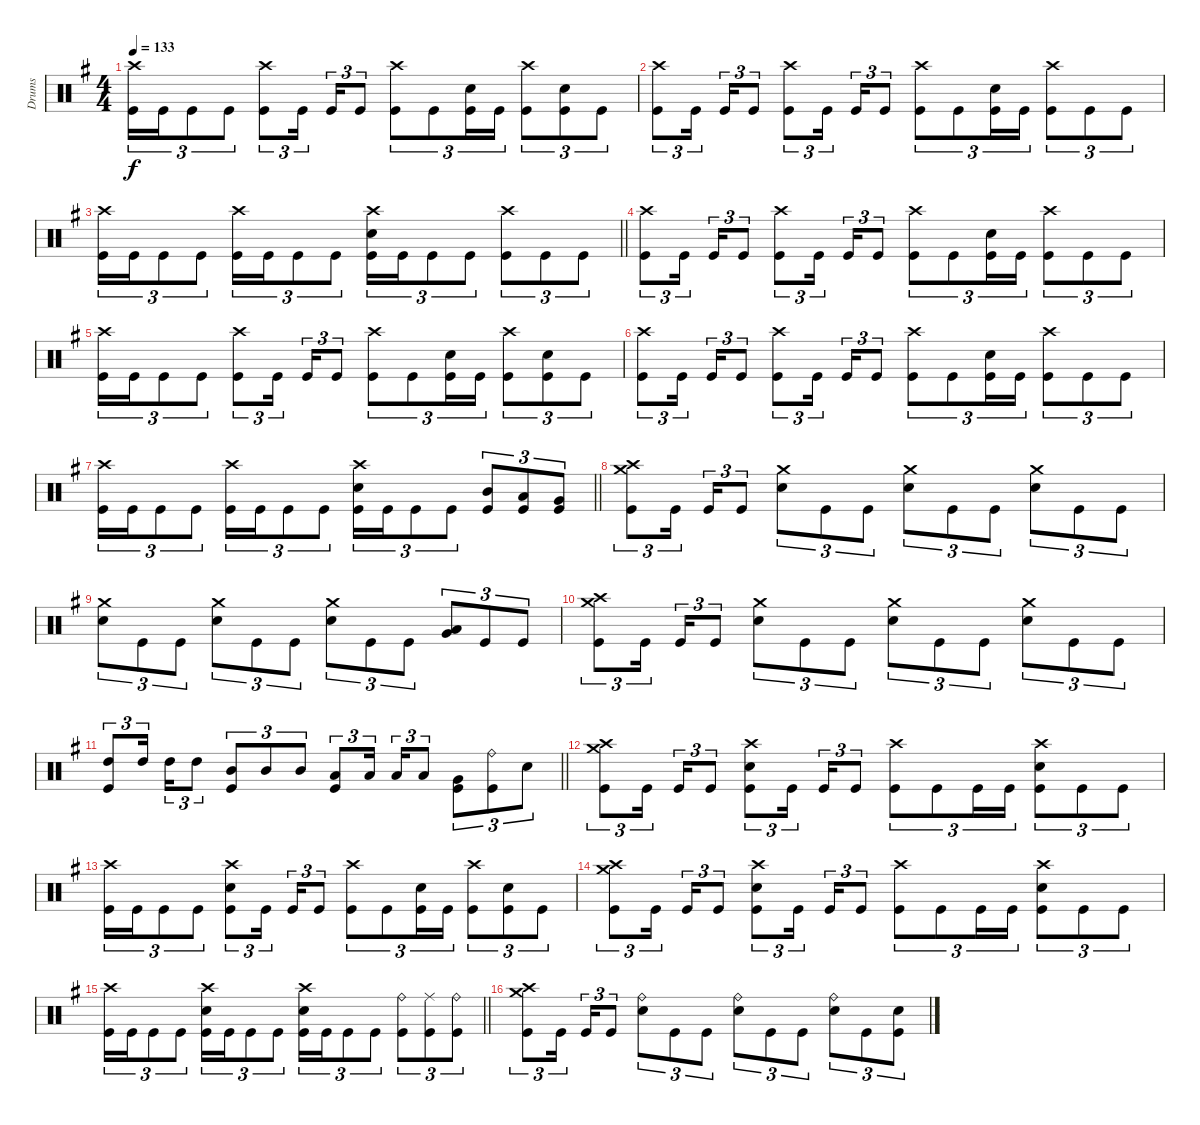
\track ("Drums" "Drums") {instrument percussion}
\staff
\articulation defaults
\ts (4 4)
\tempo 133
\clef neutral
\ks eminor
("Crash high (hit)" "Kick (hit)").16{tu (3 2) dy f} "Kick (hit)".16{tu (3 2)} "Kick (hit)".8{tu (3 2)} "Kick (hit)".8{tu (3 2)} ("Crash high (hit)" "Kick (hit)").8{tu (3 2)} "Kick (hit)".16{tu (3 2) beam splitsecondary} "Kick (hit)".16{tu (3 2)} "Kick (hit)".8{tu (3 2)} ("Crash high (hit)" "Kick (hit)").8{tu (3 2)} "Kick (hit)".8{tu (3 2)} ("Electric Snare (hit)" "Kick (hit)").16{tu (3 2)} "Kick (hit)".16{tu (3 2)} ("Crash high (hit)" "Kick (hit)").8{tu (3 2)} ("Electric Snare (hit)" "Kick (hit)").8{tu (3 2)} "Kick (hit)".8{tu (3 2)} |
("Crash high (hit)" "Kick (hit)").8{tu (3 2)} "Kick (hit)".16{tu (3 2) beam splitsecondary} "Kick (hit)".16{tu (3 2)} "Kick (hit)".8{tu (3 2)} ("Crash high (hit)" "Kick (hit)").8{tu (3 2)} "Kick (hit)".16{tu (3 2) beam splitsecondary} "Kick (hit)".16{tu (3 2)} "Kick (hit)".8{tu (3 2)} ("Crash high (hit)" "Kick (hit)").8{tu (3 2)} "Kick (hit)".8{tu (3 2)} ("Electric Snare (hit)" "Kick (hit)").16{tu (3 2)} "Kick (hit)".16{tu (3 2)} ("Crash high (hit)" "Kick (hit)").8{tu (3 2)} "Kick (hit)".8{tu (3 2)} "Kick (hit)".8{tu (3 2)} |
\barLineRight lightlight
("Crash high (hit)" "Kick (hit)").16{tu (3 2)} "Kick (hit)".16{tu (3 2)} "Kick (hit)".8{tu (3 2)} "Kick (hit)".8{tu (3 2)} ("Crash high (hit)" "Kick (hit)").16{tu (3 2)} "Kick (hit)".16{tu (3 2)} "Kick (hit)".8{tu (3 2)} "Kick (hit)".8{tu (3 2)} ("Crash high (hit)" "Electric Snare (hit)" "Kick (hit)").16{tu (3 2)} "Kick (hit)".16{tu (3 2)} "Kick (hit)".8{tu (3 2)} "Kick (hit)".8{tu (3 2)} ("Crash high (hit)" "Kick (hit)").8{tu (3 2)} "Kick (hit)".8{tu (3 2)} "Kick (hit)".8{tu (3 2)} |
("Crash high (hit)" "Kick (hit)").8{tu (3 2)} "Kick (hit)".16{tu (3 2) beam splitsecondary} "Kick (hit)".16{tu (3 2)} "Kick (hit)".8{tu (3 2)} ("Crash high (hit)" "Kick (hit)").8{tu (3 2)} "Kick (hit)".16{tu (3 2) beam splitsecondary} "Kick (hit)".16{tu (3 2)} "Kick (hit)".8{tu (3 2)} ("Crash high (hit)" "Kick (hit)").8{tu (3 2)} "Kick (hit)".8{tu (3 2)} ("Electric Snare (hit)" "Kick (hit)").16{tu (3 2)} "Kick (hit)".16{tu (3 2)} ("Crash high (hit)" "Kick (hit)").8{tu (3 2)} "Kick (hit)".8{tu (3 2)} "Kick (hit)".8{tu (3 2)} |
("Crash high (hit)" "Kick (hit)").16{tu (3 2)} "Kick (hit)".16{tu (3 2)} "Kick (hit)".8{tu (3 2)} "Kick (hit)".8{tu (3 2)} ("Crash high (hit)" "Kick (hit)").8{tu (3 2)} "Kick (hit)".16{tu (3 2) beam splitsecondary} "Kick (hit)".16{tu (3 2)} "Kick (hit)".8{tu (3 2)} ("Crash high (hit)" "Kick (hit)").8{tu (3 2)} "Kick (hit)".8{tu (3 2)} ("Electric Snare (hit)" "Kick (hit)").16{tu (3 2)} "Kick (hit)".16{tu (3 2)} ("Crash high (hit)" "Kick (hit)").8{tu (3 2)} ("Electric Snare (hit)" "Kick (hit)").8{tu (3 2)} "Kick (hit)".8{tu (3 2)} |
("Crash high (hit)" "Kick (hit)").8{tu (3 2)} "Kick (hit)".16{tu (3 2) beam splitsecondary} "Kick (hit)".16{tu (3 2)} "Kick (hit)".8{tu (3 2)} ("Crash high (hit)" "Kick (hit)").8{tu (3 2)} "Kick (hit)".16{tu (3 2) beam splitsecondary} "Kick (hit)".16{tu (3 2)} "Kick (hit)".8{tu (3 2)} ("Crash high (hit)" "Kick (hit)").8{tu (3 2)} "Kick (hit)".8{tu (3 2)} ("Electric Snare (hit)" "Kick (hit)").16{tu (3 2)} "Kick (hit)".16{tu (3 2)} ("Crash high (hit)" "Kick (hit)").8{tu (3 2)} "Kick (hit)".8{tu (3 2)} "Kick (hit)".8{tu (3 2)} |
\barLineRight lightlight
("Crash high (hit)" "Kick (hit)").16{tu (3 2)} "Kick (hit)".16{tu (3 2)} "Kick (hit)".8{tu (3 2)} "Kick (hit)".8{tu (3 2)} ("Crash high (hit)" "Kick (hit)").16{tu (3 2)} "Kick (hit)".16{tu (3 2)} "Kick (hit)".8{tu (3 2)} "Kick (hit)".8{tu (3 2)} ("Crash high (hit)" "Electric Snare (hit)" "Kick (hit)").16{tu (3 2)} "Kick (hit)".16{tu (3 2)} "Kick (hit)".8{tu (3 2)} "Kick (hit)".8{tu (3 2)} ("Mid Tom (hit)" "Kick (hit)").8{tu (3 2)} ("Low Tom (hit)" "Kick (hit)").8{tu (3 2)} ("Very Low Tom (hit)" "Kick (hit)").8{tu (3 2)} |
("Crash high (hit)" "Crash medium (hit)" "Kick (hit)").8{tu (3 2)} "Kick (hit)".16{tu (3 2) beam splitsecondary} "Kick (hit)".16{tu (3 2)} "Kick (hit)".8{tu (3 2)} ("Crash medium (hit)" "Electric Snare (hit)").8{tu (3 2)} "Kick (hit)".8{tu (3 2)} "Kick (hit)".8{tu (3 2)} ("Crash medium (hit)" "Electric Snare (hit)").8{tu (3 2)} "Kick (hit)".8{tu (3 2)} "Kick (hit)".8{tu (3 2)} ("Crash medium (hit)" "Electric Snare (hit)").8{tu (3 2)} "Kick (hit)".8{tu (3 2)} "Kick (hit)".8{tu (3 2)} |
("Crash medium (hit)" "Electric Snare (hit)").8{tu (3 2)} "Kick (hit)".8{tu (3 2)} "Kick (hit)".8{tu (3 2)} ("Crash medium (hit)" "Electric Snare (hit)").8{tu (3 2)} "Kick (hit)".8{tu (3 2)} "Kick (hit)".8{tu (3 2)} ("Crash medium (hit)" "Electric Snare (hit)").8{tu (3 2)} "Kick (hit)".8{tu (3 2)} "Kick (hit)".8{tu (3 2)} ("Low Floor Tom (hit)" "Very Low Tom (hit)").8{tu (3 2)} "Kick (hit)".8{tu (3 2)} "Kick (hit)".8{tu (3 2)} |
("Crash high (hit)" "Crash medium (hit)" "Kick (hit)").8{tu (3 2)} "Kick (hit)".16{tu (3 2) beam splitsecondary} "Kick (hit)".16{tu (3 2)} "Kick (hit)".8{tu (3 2)} ("Crash medium (hit)" "Electric Snare (hit)").8{tu (3 2)} "Kick (hit)".8{tu (3 2)} "Kick (hit)".8{tu (3 2)} ("Crash medium (hit)" "Electric Snare (hit)").8{tu (3 2)} "Kick (hit)".8{tu (3 2)} "Kick (hit)".8{tu (3 2)} ("Crash medium (hit)" "Electric Snare (hit)").8{tu (3 2)} "Kick (hit)".8{tu (3 2)} "Kick (hit)".8{tu (3 2)} |
\barLineRight lightlight
("High Tom (hit)" "Kick (hit)").8{tu (3 2)} "High Tom (hit)".16{tu (3 2) beam splitsecondary} "High Tom (hit)".16{tu (3 2)} "High Tom (hit)".8{tu (3 2)} ("Mid Tom (hit)" "Kick (hit)").8{tu (3 2)} "Mid Tom (hit)".8{tu (3 2)} "Mid Tom (hit)".8{tu (3 2)} ("Low Tom (hit)" "Kick (hit)").8{tu (3 2)} "Low Tom (hit)".16{tu (3 2) beam splitsecondary} "Low Tom (hit)".16{tu (3 2)} "Low Tom (hit)".8{tu (3 2)} ("Very Low Tom (hit)" "Kick (hit)").8{tu (3 2)} ("Ride (bell)" "Kick (hit)").8{tu (3 2)} "Electric Snare (hit)".8{tu (3 2)} |
("Crash high (hit)" "Crash medium (hit)" "Kick (hit)").8{tu (3 2)} "Kick (hit)".16{tu (3 2) beam splitsecondary} "Kick (hit)".16{tu (3 2)} "Kick (hit)".8{tu (3 2)} ("Crash high (hit)" "Electric Snare (hit)" "Kick (hit)").8{tu (3 2)} "Kick (hit)".16{tu (3 2) beam splitsecondary} "Kick (hit)".16{tu (3 2)} "Kick (hit)".8{tu (3 2)} ("Crash high (hit)" "Kick (hit)").8{tu (3 2)} "Kick (hit)".8{tu (3 2)} "Kick (hit)".16{tu (3 2)} "Kick (hit)".16{tu (3 2)} ("Crash high (hit)" "Electric Snare (hit)" "Kick (hit)").8{tu (3 2)} "Kick (hit)".8{tu (3 2)} "Kick (hit)".8{tu (3 2)} |
("Crash high (hit)" "Kick (hit)").16{tu (3 2)} "Kick (hit)".16{tu (3 2)} "Kick (hit)".8{tu (3 2)} "Kick (hit)".8{tu (3 2)} ("Crash high (hit)" "Electric Snare (hit)" "Kick (hit)").8{tu (3 2)} "Kick (hit)".16{tu (3 2) beam splitsecondary} "Kick (hit)".16{tu (3 2)} "Kick (hit)".8{tu (3 2)} ("Crash high (hit)" "Kick (hit)").8{tu (3 2)} "Kick (hit)".8{tu (3 2)} ("Electric Snare (hit)" "Kick (hit)").16{tu (3 2)} "Kick (hit)".16{tu (3 2)} ("Crash high (hit)" "Kick (hit)").8{tu (3 2)} ("Electric Snare (hit)" "Kick (hit)").8{tu (3 2)} "Kick (hit)".8{tu (3 2)} |
("Crash high (hit)" "Crash medium (hit)" "Kick (hit)").8{tu (3 2)} "Kick (hit)".16{tu (3 2) beam splitsecondary} "Kick (hit)".16{tu (3 2)} "Kick (hit)".8{tu (3 2)} ("Crash high (hit)" "Electric Snare (hit)" "Kick (hit)").8{tu (3 2)} "Kick (hit)".16{tu (3 2) beam splitsecondary} "Kick (hit)".16{tu (3 2)} "Kick (hit)".8{tu (3 2)} ("Crash high (hit)" "Kick (hit)").8{tu (3 2)} "Kick (hit)".8{tu (3 2)} "Kick (hit)".16{tu (3 2)} "Kick (hit)".16{tu (3 2)} ("Crash high (hit)" "Electric Snare (hit)" "Kick (hit)").8{tu (3 2)} "Kick (hit)".8{tu (3 2)} "Kick (hit)".8{tu (3 2)} |
\barLineRight lightlight
("Crash high (hit)" "Kick (hit)").16{tu (3 2)} "Kick (hit)".16{tu (3 2)} "Kick (hit)".8{tu (3 2)} "Kick (hit)".8{tu (3 2)} ("Crash high (hit)" "Electric Snare (hit)" "Kick (hit)").16{tu (3 2)} "Kick (hit)".16{tu (3 2)} "Kick (hit)".8{tu (3 2)} "Kick (hit)".8{tu (3 2)} ("Crash high (hit)" "Electric Snare (hit)" "Kick (hit)").16{tu (3 2)} "Kick (hit)".16{tu (3 2)} "Kick (hit)".8{tu (3 2)} "Kick (hit)".8{tu (3 2)} ("Ride (bell)" "Kick (hit)").8{tu (3 2)} ("Ride (middle)" "Kick (hit)").8{tu (3 2)} ("Ride (bell)" "Kick (hit)").8{tu (3 2)} |
\section ("" "")
("Crash high (hit)" "Crash medium (hit)" "Kick (hit)").8{tu (3 2)} "Kick (hit)".16{tu (3 2) beam splitsecondary} "Kick (hit)".16{tu (3 2)} "Kick (hit)".8{tu (3 2)} ("Ride (bell)" "Electric Snare (hit)").8{tu (3 2)} "Kick (hit)".8{tu (3 2)} "Kick (hit)".8{tu (3 2)} ("Ride (bell)" "Electric Snare (hit)").8{tu (3 2)} "Kick (hit)".8{tu (3 2)} "Kick (hit)".8{tu (3 2)} ("Ride (bell)" "Electric Snare (hit)").8{tu (3 2)} "Kick (hit)".8{tu (3 2)} ("Electric Snare (hit)" "Kick (hit)").8{tu (3 2)}
